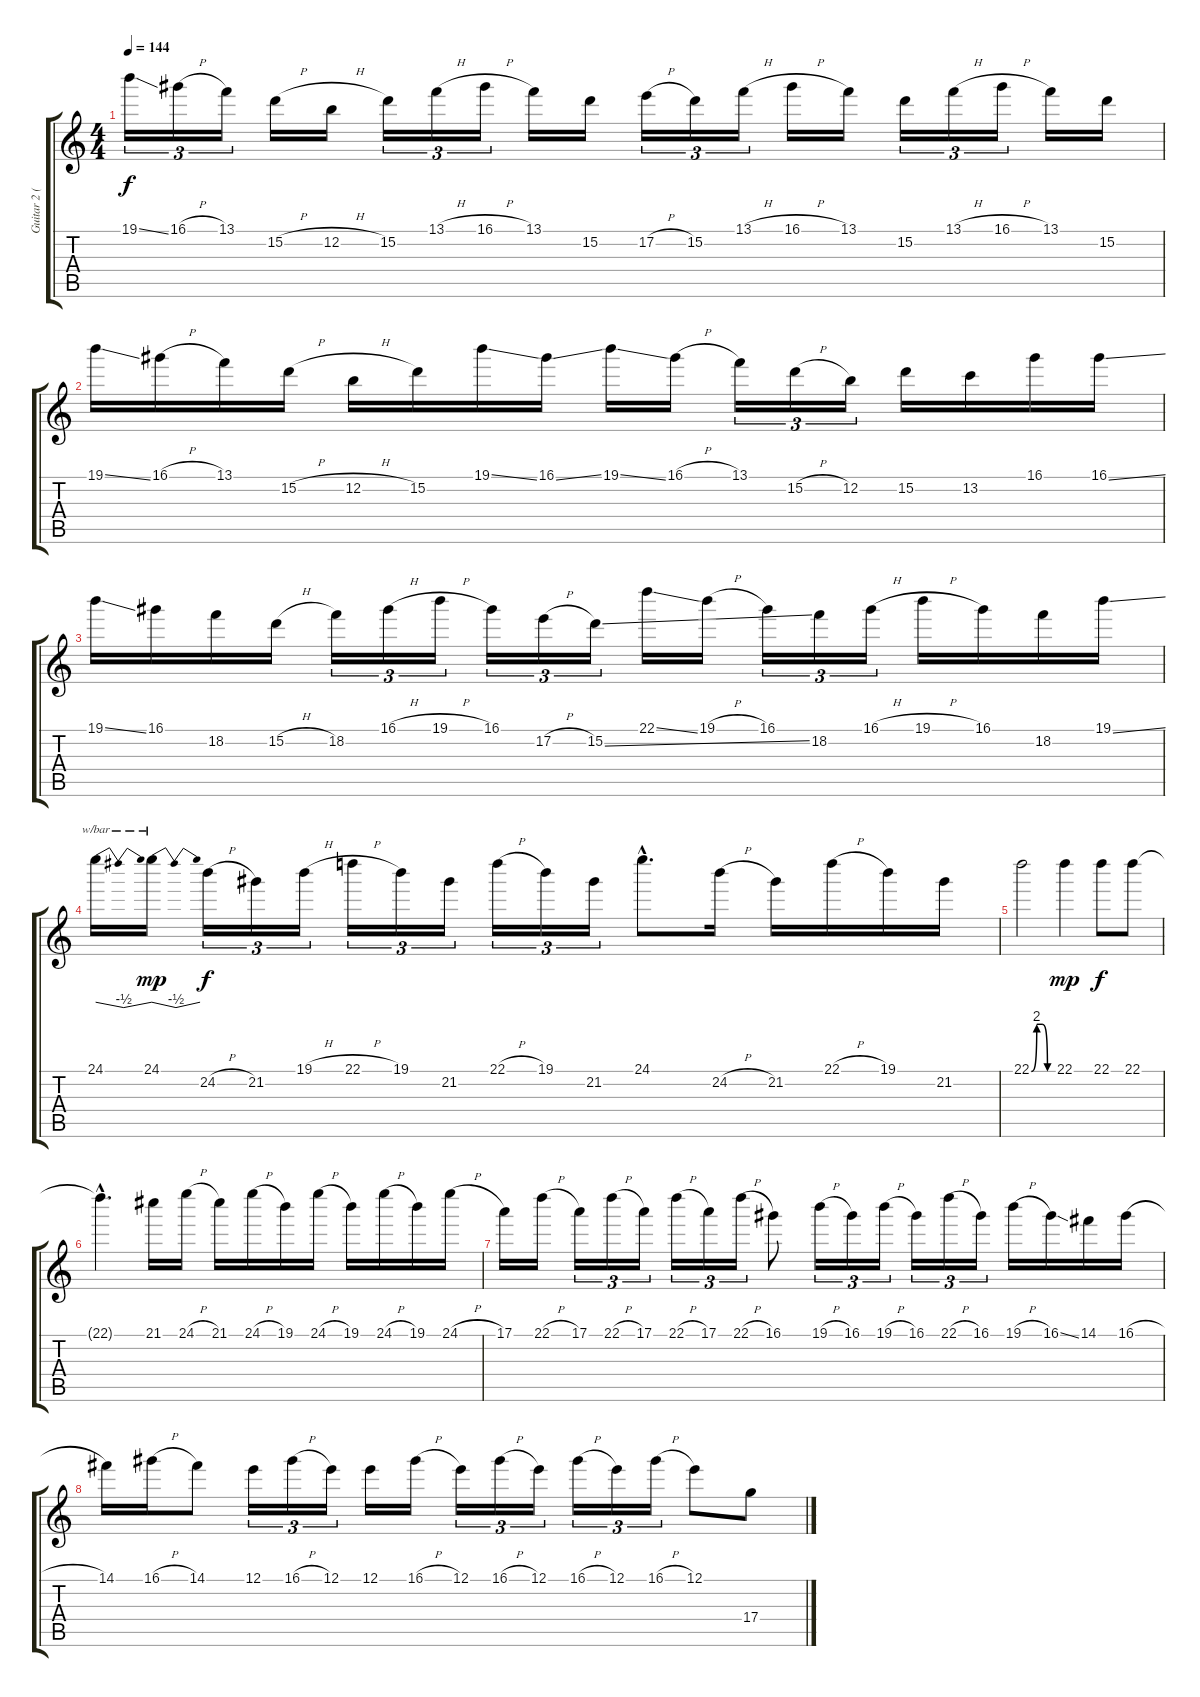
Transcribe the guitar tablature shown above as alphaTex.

\track ("Guitar 2 (Disto)" "Guitar 2 (") {instrument distortionguitar}
\staff {score tabs}
\tuning (E4 B3 G3 D3 A2 E2) {hide}
\ts (4 4)
\tempo 144
\clef g2
\ks c
19.1{ss}.16{tu (3 2) dy f} 16.1{h}.16{tu (3 2)} 13.1.16{tu (3 2)} 15.2{h}.16 12.2{h}.16 15.2.16{tu (3 2)} 13.1{h}.16{tu (3 2)} 16.1{h}.16{tu (3 2)} 13.1.16 15.2.16 17.2{h}.16{tu (3 2)} 15.2.16{tu (3 2)} 13.1{h}.16{tu (3 2)} 16.1{h}.16 13.1.16 15.2.16{tu (3 2)} 13.1{h}.16{tu (3 2)} 16.1{h}.16{tu (3 2)} 13.1.16 15.2.16 |
19.1{ss}.16 16.1{h}.16 13.1.16 15.2{h}.16 12.2{h}.16 15.2.16 19.1{ss}.16 16.1{ss}.16 19.1{ss}.16 16.1{h}.16 13.1.16{tu (3 2)} 15.2{h}.16{tu (3 2)} 12.2.16{tu (3 2)} 15.2.16 13.2.16 16.1.16 16.1{ss}.16 |
19.1{ss}.16 16.1.16 18.2.16 15.2{h}.16 18.2.16{tu (3 2)} 16.1{h}.16{tu (3 2)} 19.1{h}.16{tu (3 2)} 16.1.16{tu (3 2)} 17.2{h}.16{tu (3 2)} 15.2{ss}.16{tu (3 2)} 22.1{ss}.16 19.1{h}.16 16.1.16{tu (3 2)} 18.2.16{tu (3 2)} 16.1{h}.16{tu (3 2)} 19.1{h}.16 16.1.16 18.2.16 19.1{ss}.16 |
24.1.16{tbe (dip default 0 0 30 -2 60 0)} 24.1.16{tbe (dip default 0 0 30 -2 60 0) dy mp} 24.2{h}.16{tu (3 2) dy f} 21.2.16{tu (3 2)} 19.1{h}.16{tu (3 2)} 22.1{h}.16{tu (3 2)} 19.1.16{tu (3 2)} 21.2.16{tu (3 2)} 22.1{h}.16{tu (3 2)} 19.1.16{tu (3 2)} 21.2.16{tu (3 2)} 24.1{hac}.8{d} 24.2{h}.16 21.2.16 22.1{h}.16 19.1.16 21.2.16 |
22.1{be (custom 0 0 15 8 30 8 45 0 60 0)}.2 22.1.4{dy mp} 22.1.8{dy f} 22.1.8 |
22.1{hac t}.4{d} 21.1.16 24.1{h}.16 21.1.16 24.1{h}.16 19.1.16 24.1{h}.16 19.1.16 24.1{h}.16 19.1.16 24.1{h}.16 |
17.1.16 22.1{h}.16 17.1.16{tu (3 2)} 22.1{h}.16{tu (3 2)} 17.1.16{tu (3 2)} 22.1{h}.16{tu (3 2)} 17.1.16{tu (3 2)} 22.1{h}.16{tu (3 2)} 16.1.8 19.1{h}.16{tu (3 2)} 16.1.16{tu (3 2)} 19.1{h}.16{tu (3 2)} 16.1.16{tu (3 2)} 22.1{h}.16{tu (3 2)} 16.1.16{tu (3 2)} 19.1{h}.16 16.1{ss}.16 14.1.16 16.1{h}.16 |
14.1.16 16.1{h}.16 14.1.8 12.1.16{tu (3 2)} 16.1{h}.16{tu (3 2)} 12.1.16{tu (3 2)} 12.1.16 16.1{h}.16 12.1.16{tu (3 2)} 16.1{h}.16{tu (3 2)} 12.1.16{tu (3 2)} 16.1{h}.16{tu (3 2)} 12.1.16{tu (3 2)} 16.1{h}.16{tu (3 2)} 12.1.8 17.4.8
